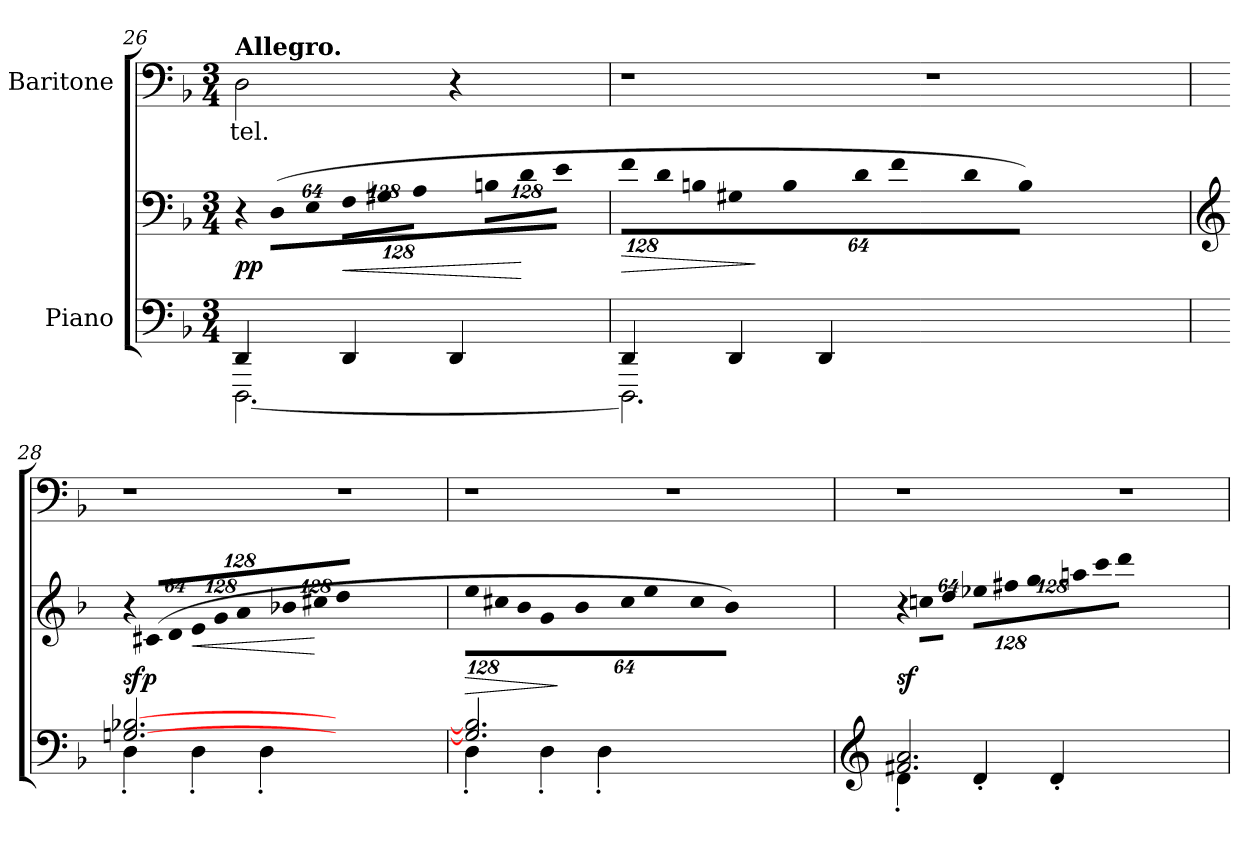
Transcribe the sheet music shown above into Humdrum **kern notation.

**kern	**kern	**dynam	**kern	**text
*part2	*part2	*part2	*part1	*part1
*staff3	*staff2	*staff2/3	*staff1	*staff1
*I"Piano	*	*	*I"Baritone	*
*clefF4	*clefF4	*	*clefF4	*
*k[b-]	*k[b-]	*	*k[b-]	*
*F:	*F:	*	*F:	*
*M3/4	*M3/4	*	*M3/4	*
*MM120	*MM120	*	*MM120	*
=26	=26	=26	=26	=26
*^	*	*	*	*
*	*	*Xbrackettup	*	*	*
!	!	!LO:N:vis=8	!	!	!
!	!	!	!	!LO:TX:a:B:t=Allegro.	!
!	!	!	!	!	!LO:LY:b:color=#000000
4DDi/	[2.DDDi\	1024%85r	pp	2Di\	-tel.
!	!	!LO:N:vis=8	!	!	!
.	.	(1024%85Di\L	.	.	.
!	!	!LO:N:vis=8	!	!	!
.	.	512%43Ei\J	.	.	.
!	!	!LO:N:vis=8	!LO:HP:b	!	!
4DDi/	.	1024%85Fi\L	<	.	.
!	!	!LO:N:vis=8	!	!	!
.	.	1024%85G#Xi\	.	.	.
!	!	!LO:N:vis=8	!	!	!
.	.	512%43Ai\J	.	.	.
!	!	!LO:N:vis=8	!	!	!
4DDi/	.	1024%85Bni\L	.	4r	.
!	!	!LO:N:vis=8	!	!	!
.	.	1024%85di\	.	.	.
!	!	!LO:N:vis=8	!	!	!
.	.	512%43ei\J	[	.	.
=27	=27	=27	=27	=27	=27
!	!	!LO:N:vis=8	!LO:HP:b	!LO:N:vis=1	!
4DDi/	2.DDDi\]	1024%85fi\L	>	2.r	.
!	!	!LO:N:vis=8	!	!	!
.	.	1024%85di\	.	.	.
!	!	!LO:N:vis=8	!	!	!
.	.	512%43Bni\	.	.	.
!	!	!LO:N:vis=8	!	!	!
4DDi/	.	1024%85G#Xi\	.	.	.
!	!	!LO:N:vis=8	!	!	!
.	.	1024%85Bi\	]	.	.
!	!	!LO:N:vis=8	!	!	!
.	.	512%43di\	.	.	.
!	!	!LO:N:vis=8	!	!	!
4DDi/	.	1024%85fi\	.	.	.
!	!	!LO:N:vis=8	!	!	!
.	.	1024%85di\	.	.	.
!	!	!LO:N:vis=8	!	!	!
.	.	512%43Bi\J)	.	.	.
!	!	!	!	!LO:N:vis=1	!
2.ryy	2.ryy	2.ryy	.	2.r	.
!!LO:LB:g=z
=28	=28	=28	=28	=28	=28
*	*	*clefG2	*	*	*
!	!	!LO:N:vis=8	!	!LO:N:vis=1	!
[2.Gni/ [2.B-Xi	4D'i\	1024%85r	sfp	2.r	.
!	!	!LO:N:vis=8	!	!	!
.	.	(1024%85c#Xi/L	.	.	.
!	!	!LO:N:vis=8	!	!	!
.	.	512%43di/	.	.	.
!	!	!LO:N:vis=8	!LO:HP:b	!	!
.	4D'i\	1024%85ei/	<	.	.
!	!	!LO:N:vis=8	!	!	!
.	.	1024%85gi/	.	.	.
!	!	!LO:N:vis=8	!	!	!
.	.	512%43ai/	.	.	.
!	!	!LO:N:vis=8	!	!	!
.	4D'i\	1024%85b-Xi/	.	.	.
!	!	!LO:N:vis=8	!	!	!
.	.	1024%85cc#Xi/	.	.	.
!	!	!LO:N:vis=8	!	!	!
.	.	512%43ddi/J	[	.	.
!	!	!	!	!LO:N:vis=1	!
2.ryy	2.ryy	2.ryy	.	2.r	.
=29	=29	=29	=29	=29	=29
!	!	!LO:N:vis=8	!LO:HP:b	!LO:N:vis=1	!
2.Gi/] 2.B-i]	4D'i\	1024%85eei\L	>	2.r	.
!	!	!LO:N:vis=8	!	!	!
.	.	1024%85cc#Xi\	.	.	.
!	!	!LO:N:vis=8	!	!	!
.	.	512%43b-i\	.	.	.
!	!	!LO:N:vis=8	!	!	!
.	4D'i\	1024%85gi\	.	.	.
!	!	!LO:N:vis=8	!	!	!
.	.	1024%85b-i\	]	.	.
!	!	!LO:N:vis=8	!	!	!
.	.	512%43cc#i\	.	.	.
!	!	!LO:N:vis=8	!	!	!
.	4D'i\	1024%85eei\	.	.	.
!	!	!LO:N:vis=8	!	!	!
.	.	1024%85cc#i\	.	.	.
!	!	!LO:N:vis=8	!	!	!
.	.	512%43b-i\J)	.	.	.
!	!	!	!	!LO:N:vis=1	!
2.ryy	2.ryy	2.ryy	.	2.r	.
=30	=30	=30	=30	=30	=30
*clefG2	*	*	*	*	*
!	!	!LO:N:vis=8	!	!LO:N:vis=1	!
2.f#Xi/ 2.ai	4d'i\	1024%85r	sf	2.r	.
!	!	!LO:N:vis=8	!	!	!
.	.	1024%85ccni\L	.	.	.
!	!	!LO:N:vis=8	!	!	!
.	.	512%43ddi\J	.	.	.
!	!	!LO:N:vis=8	!	!	!
.	4d'i/	1024%85ee-Xi\L	.	.	.
!	!	!LO:N:vis=8	!	!	!
.	.	1024%85ff#Xi\	.	.	.
!	!	!LO:N:vis=8	!	!	!
.	.	512%43ggi\	.	.	.
!	!	!LO:N:vis=8	!	!	!
.	4d'i/	1024%85aani\	.	.	.
!	!	!LO:N:vis=8	!	!	!
.	.	1024%85ccci\	.	.	.
!	!	!LO:N:vis=8	!	!	!
.	.	512%43dddi\J	.	.	.
!	!	!	!	!LO:N:vis=1	!
2.ryy	2.ryy	2.ryy	.	2.r	.
*v	*v	*	*	*	*
=	=	=	=	=
*-	*-	*-	*-	*-
